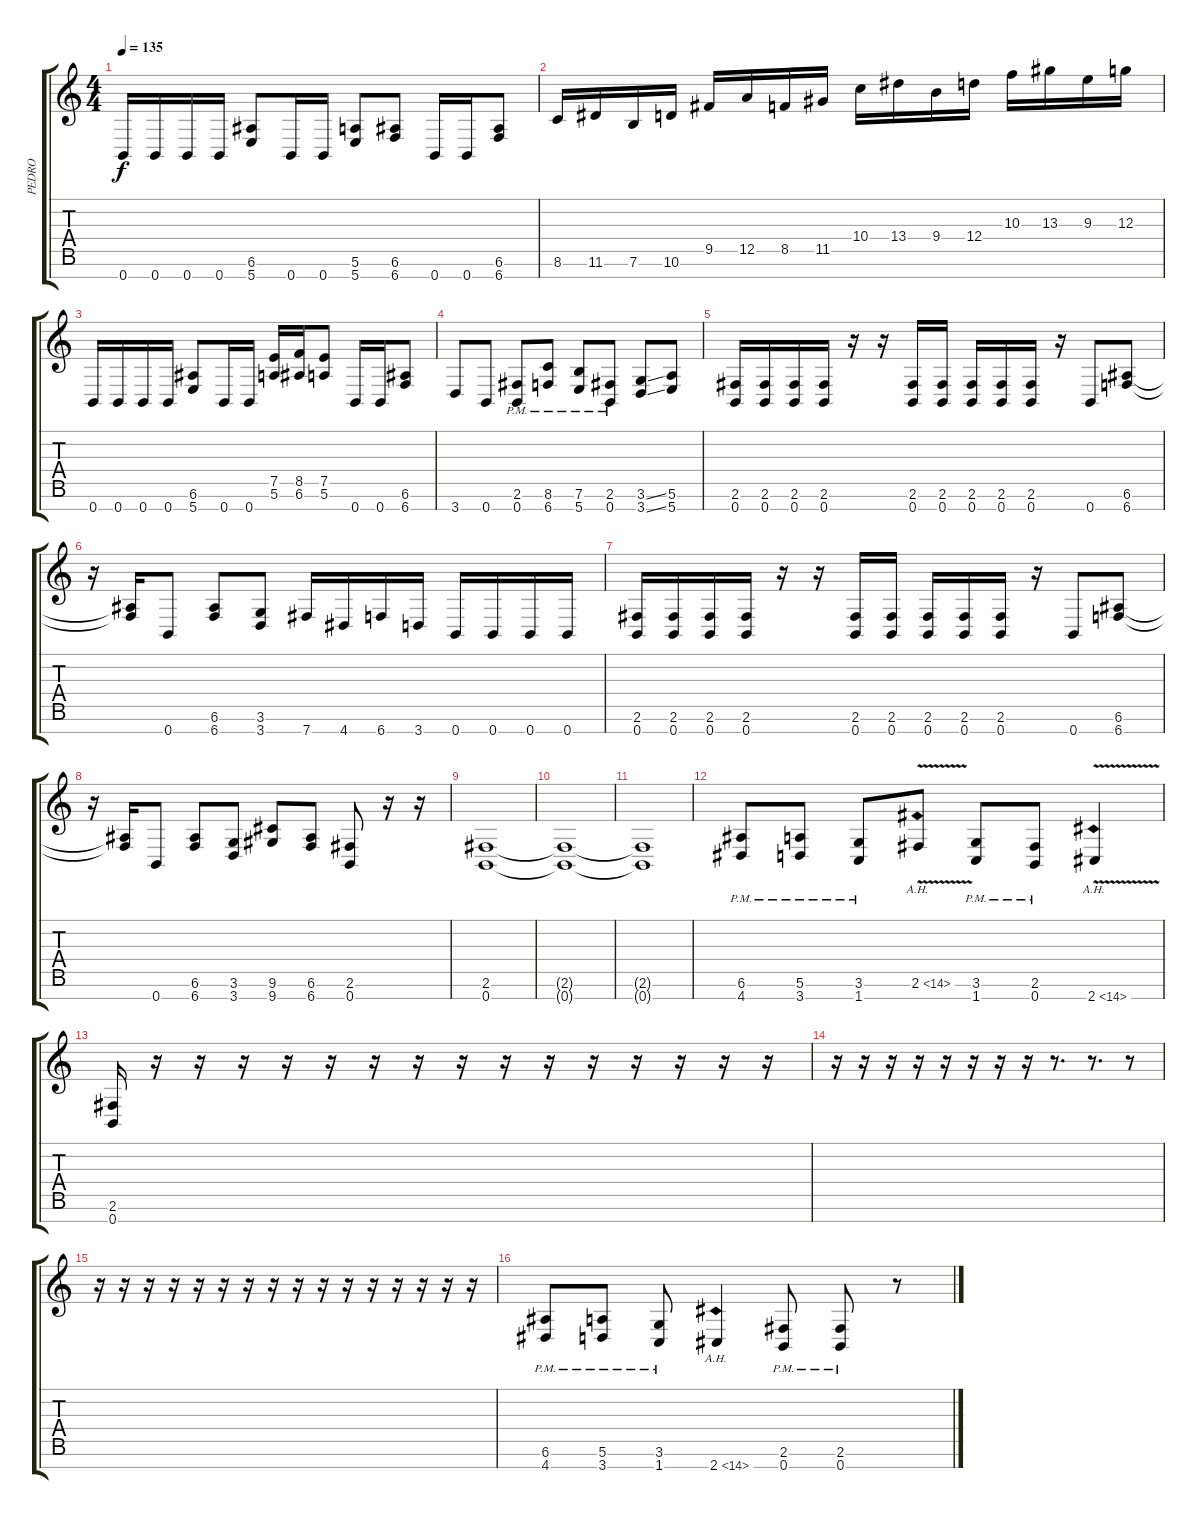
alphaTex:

\track ("PEDRO" "PEDRO") {instrument distortionguitar}
\staff {score tabs}
\tuning (E4 B3 G3 D3 A2 E2 B1) {hide}
\ts (4 4)
\tempo 135
\clef g2
\ks c
0.7.16{dy f} 0.7.16 0.7.16 0.7.16 (6.6 5.7).8 0.7.16 0.7.16 (5.6 5.7).8 (6.6 6.7).8 0.7.16 0.7.16 (6.6 6.7).8 |
8.6.16 11.6.16 7.6.16 10.6.16 9.5.16 12.5.16 8.5.16 11.5.16 10.4.16 13.4.16 9.4.16 12.4.16 10.3.16 13.3.16 9.3.16 12.3.16 |
0.7.16 0.7.16 0.7.16 0.7.16 (6.6 5.7).8 0.7.16 0.7.16 (7.5 5.6).16 (8.5 6.6).16 (7.5 5.6).8 0.7.16 0.7.16 (6.6 6.7).8 |
3.7.8 0.7.8 (2.6{pm} 0.7{pm}).8 (8.6{pm} 6.7{pm}).8 (7.6{pm} 5.7{pm}).8 (2.6{pm} 0.7{pm}).8 (3.6{ss} 3.7{ss}).8 (5.6 5.7).8 |
(2.6 0.7).16 (2.6 0.7).16 (2.6 0.7).16 (2.6 0.7).16 r.16 r.16 (2.6 0.7).16 (2.6 0.7).16 (2.6 0.7).16 (2.6 0.7).16 (2.6 0.7).16 r.16 0.7.8 (6.6 6.7).8 |
r.16 (6.6{t} 6.7{t}).16 0.7.8 (6.6 6.7).8 (3.6 3.7).8 7.7.16 4.7.16 6.7.16 3.7.16 0.7.16 0.7.16 0.7.16 0.7.16 |
(2.6 0.7).16 (2.6 0.7).16 (2.6 0.7).16 (2.6 0.7).16 r.16 r.16 (2.6 0.7).16 (2.6 0.7).16 (2.6 0.7).16 (2.6 0.7).16 (2.6 0.7).16 r.16 0.7.8 (6.6 6.7).8 |
r.16 (6.6{t} 6.7{t}).16 0.7.8 (6.6 6.7).8 (3.6 3.7).8 (9.6 9.7).8 (6.6 6.7).8 (2.6 0.7).8 r.16 r.16 |
(2.6 0.7).1 |
(2.6{t} 0.7{t}).1 |
(2.6{t} 0.7{t}).1 |
(6.6{pm} 4.7{pm}).8 (5.6{pm} 3.7{pm}).8 (3.6{pm} 1.7{pm}).8 2.6{ah 12 v}.8 (3.6{pm} 1.7{pm}).8 (2.6{pm} 0.7{pm}).8 2.7{ah 12 v}.4 |
(2.6 0.7).16 r.16 r.16 r.16 r.16 r.16 r.16 r.16 r.16 r.16 r.16 r.16 r.16 r.16 r.16 r.16 |
r.16 r.16 r.16 r.16 r.16 r.16 r.16 r.16 r.8{d} r.8{d} r.8 |
r.16 r.16 r.16 r.16 r.16 r.16 r.16 r.16 r.16 r.16 r.16 r.16 r.16 r.16 r.16 r.16 |
(6.6{pm} 4.7{pm}).8 (5.6{pm} 3.7{pm}).8 (3.6{pm} 1.7{pm}).8 2.7{ah 12}.4 (2.6{pm} 0.7{pm}).8 (2.6{pm} 0.7{pm}).8 r.8
